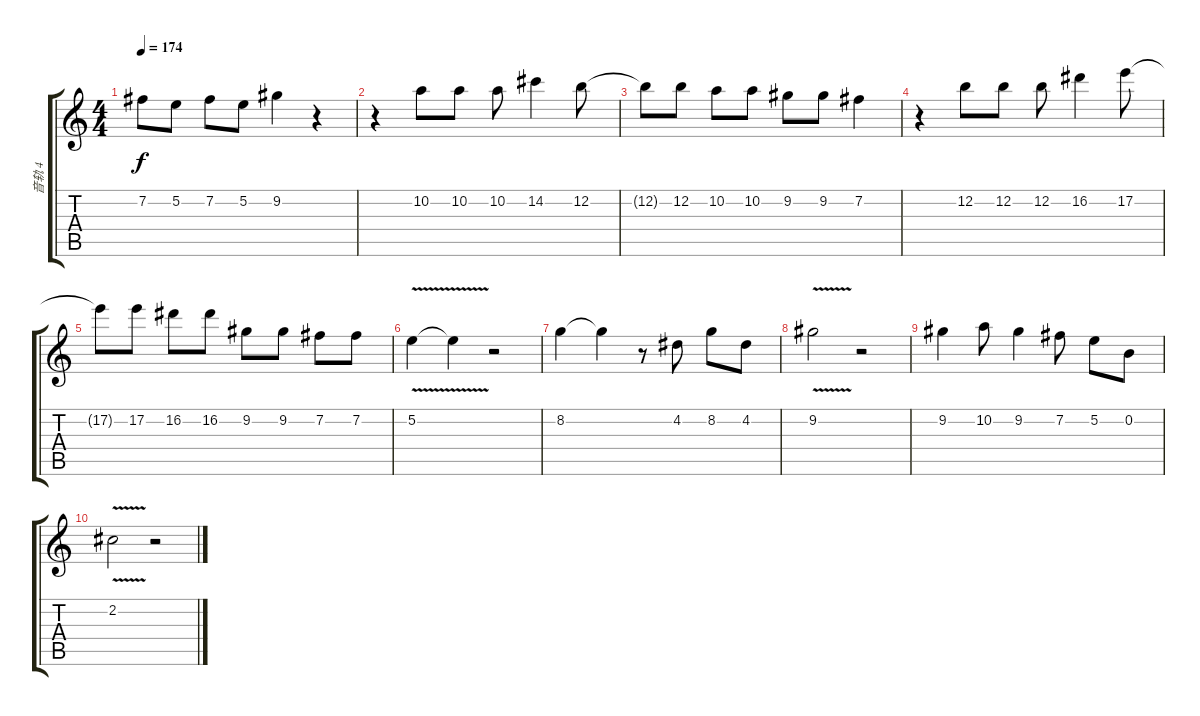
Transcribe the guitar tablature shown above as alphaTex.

\track ("音轨 4" "音轨 4") {instrument overdrivenguitar}
\staff {score tabs}
\tuning (E4 B3 G3 D3 A2 E2) {hide}
\ts (4 4)
\tempo 174
\clef g2
\ks c
7.2{t}.8{dy f} 5.2.8 7.2.8 5.2.8 9.2.4 r.4 |
r.4 10.2.8 10.2.8 10.2.8 14.2.4 12.2.8 |
12.2{t}.8 12.2.8 10.2.8 10.2.8 9.2.8 9.2.8 7.2.4 |
r.4 12.2.8 12.2.8 12.2.8 16.2.4 17.2.8 |
17.2{t}.8 17.2.8 16.2.8 16.2.8 9.2.8 9.2.8 7.2.8 7.2.8 |
5.2{v}.4 5.2{t}.4 r.2 |
8.2.4 8.2{t}.4 r.8 4.2.8 8.2.8 4.2.8 |
9.2{v}.2 r.2 |
9.2.4 10.2.8 9.2.4 7.2.8 5.2.8 0.2.8 |
2.2{v}.2 r.2
